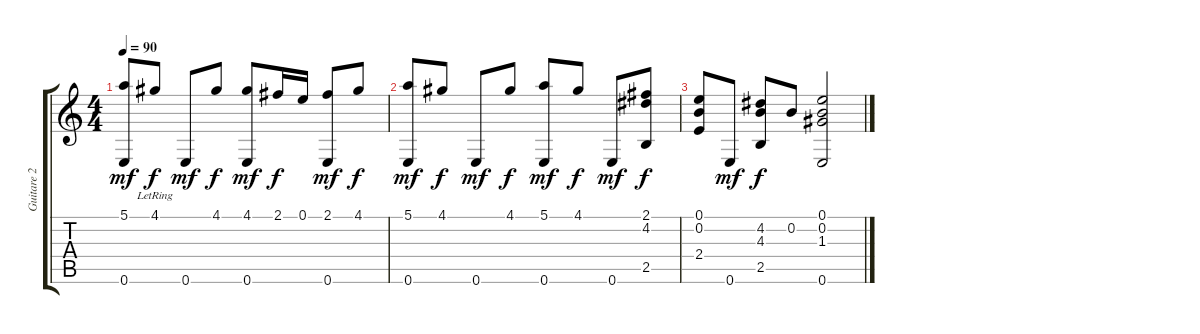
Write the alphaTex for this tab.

\track ("Guitare 2" "Guitare 2") {instrument acousticguitarnylon}
\staff {score tabs}
\tuning (E4 B3 G3 D3 A2 E2) {hide}
\ts (4 4)
\tempo 90
\clef g2
\ks c
(5.1 0.6).8{dy mf} 4.1{lr}.8{dy f} 0.6.8{dy mf} 4.1.8{dy f} (4.1 0.6).8{dy mf} 2.1.16{dy f} 0.1.16 (2.1 0.6).8{dy mf} 4.1.8{dy f} |
(5.1 0.6).8{dy mf} 4.1.8{dy f} 0.6.8{dy mf} 4.1.8{dy f} (5.1 0.6).8{dy mf} 4.1.8{dy f} 0.6.8{dy mf} (2.1 4.2 2.5).8{dy f} |
(0.1 0.2 2.4).8 0.6.8{dy mf} (4.2 4.3 2.5).8{dy f} 0.2.8 (0.1 0.2 1.3 0.6).2
